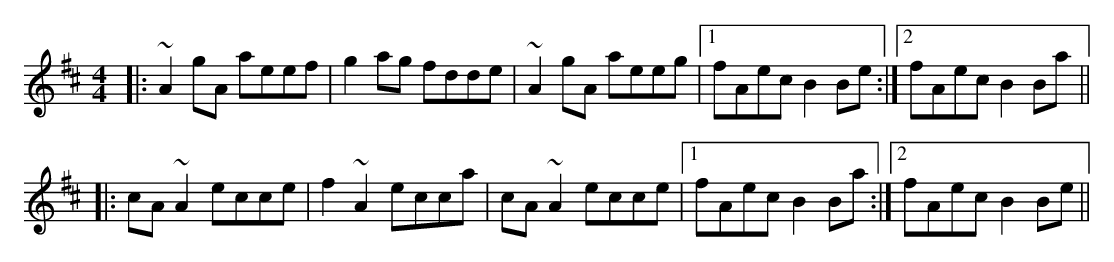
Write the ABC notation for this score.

X:1
M:4/4
K:Amix
|:~A2gA aeef|g2ag fdde|~A2gA aeeg|1 fAec B2Be:|2 fAec B2Ba||
|:cA~A2 ecce|f2~A2 ecca|cA~A2 ecce|1 fAec B2Ba:|2 fAec B2Be||
